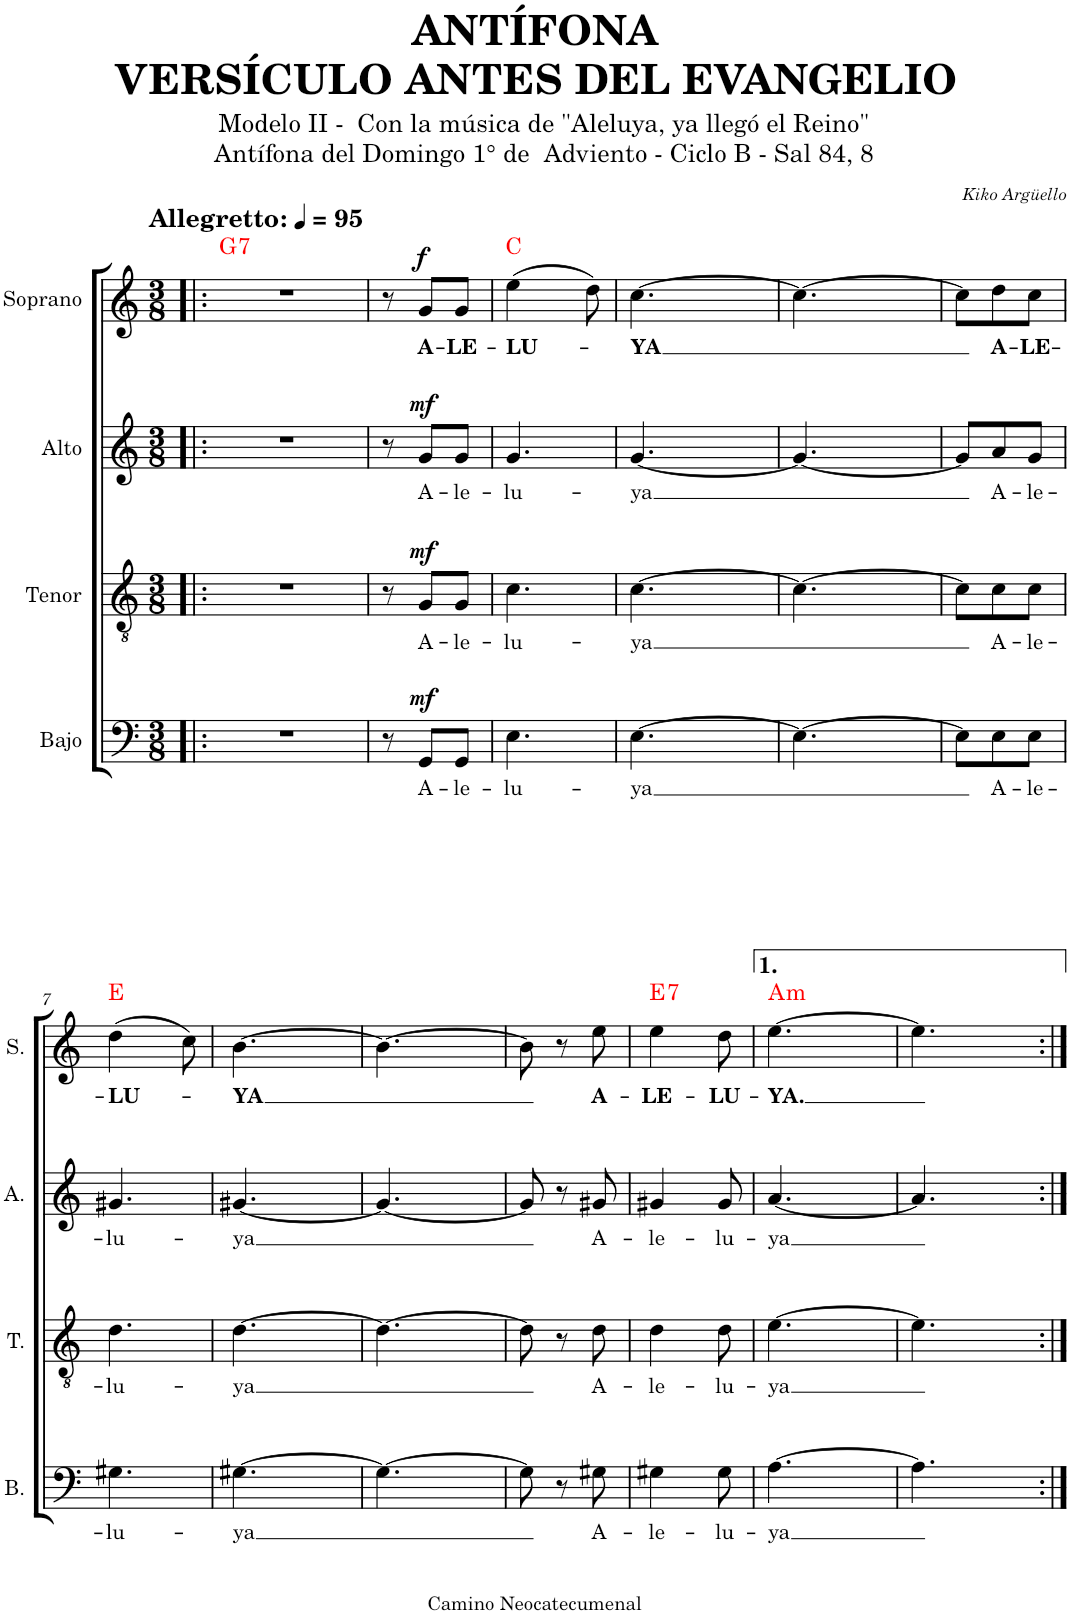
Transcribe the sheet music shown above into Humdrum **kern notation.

**kern	**dynam	**harte	**kern	**text	**dynam	**kern	**text	**dynam	**kern	**text	**dynam	**kern	**text	**dynam	**harte
*part5	*part5	*part5	*part4	*part4	*part4	*part3	*part3	*part3	*part2	*part2	*part2	*part1	*part1	*part1	*part1
*staff5	*staff5	*	*staff4	*staff4	*staff4	*staff3	*staff3	*staff3	*staff2	*staff2	*staff2	*staff1	*staff1	*staff1	*
*I"Guitarra clásica	*	*	*I"Bajo	*	*	*I"Tenor	*	*	*I"Alto	*	*	*I"Soprano	*	*	*
*I'Guit.	*	*	*I'B.	*	*	*I'T.	*	*	*I'A.	*	*	*I'S.	*	*	*
*stria5	*	*	*	*	*	*	*	*	*	*	*	*	*	*	*
*clefGv2	*	*	*clefF4	*	*	*clefGv2	*	*	*clefG2	*	*	*clefG2	*	*	*
*k[]	*	*	*k[]	*	*	*k[]	*	*	*k[]	*	*	*k[]	*	*	*
*M3/8	*	*	*M3/8	*	*	*M3/8	*	*	*M3/8	*	*	*M3/8	*	*	*
*MM95	*	*	*MM95	*	*	*MM95	*	*	*MM95	*	*	*MM95	*	*	*
=1!|:	=1!|:	=1!|:	=1!|:	=1!|:	=1!|:	=1!|:	=1!|:	=1!|:	=1!|:	=1!|:	=1!|:	=1!|:	=1!|:	=1!|:	=1!|:
!	!	!	!	!	!	!	!	!	!	!	!	!LO:TX:a:B:t=Allegretto&colon;	!	!	!
!	!LO:DY:b	!LO:H:kt=7	!	!	!	!	!	!	!	!	!	!	!	!	!LO:H:kt=7
8GG/ 8BB/ 8D/ 8G/ 8B/ 8f/L	pp	G:7	4.r	.	.	4.r	.	.	4.r	.	.	4.r	.	.	G:7
16GG/ 16BB/ 16D/ 16G/ 16B/ 16f/L	.	.	.	.	.	.	.	.	.	.	.	.	.	.	.
16GG/ 16BB/ 16D/ 16G/ 16B/ 16f/	.	.	.	.	.	.	.	.	.	.	.	.	.	.	.
16GG/ 16BB/ 16D/ 16G/ 16B/ 16f/	.	.	.	.	.	.	.	.	.	.	.	.	.	.	.
16GG/ 16BB/ 16D/ 16G/ 16B/ 16f/JJ	.	.	.	.	.	.	.	.	.	.	.	.	.	.	.
=2	=2	=2	=2	=2	=2	=2	=2	=2	=2	=2	=2	=2	=2	=2	=2
8GG/ 8BB/ 8D/ 8G/ 8B/ 8f/L	.	.	8r	.	.	8r	.	.	8r	.	.	8r	.	.	.
!	!	!	!	!LO:LY:b	!LO:DY:a	!	!LO:LY:b	!LO:DY:a	!	!LO:LY:b	!LO:DY:a	!	!LO:LY:b	!LO:DY:a	!
16GG/ 16BB/ 16D/ 16G/ 16B/ 16f/L	.	.	8GG/L	A-	mf	8G/L	A-	mf	8g/L	A-	mf	8g/L	A-	f	.
16GG/ 16BB/ 16D/ 16G/ 16B/ 16f/	.	.	.	.	.	.	.	.	.	.	.	.	.	.	.
!	!	!	!	!LO:LY:b	!	!	!LO:LY:b	!	!	!LO:LY:b	!	!	!LO:LY:b	!	!
16GG/ 16BB/ 16D/ 16G/ 16B/ 16f/	.	.	8GG/J	-le-	.	8G/J	-le-	.	8g/J	-le-	.	8g/J	-LE-	.	.
16GG/ 16BB/ 16D/ 16G/ 16B/ 16f/JJ	.	.	.	.	.	.	.	.	.	.	.	.	.	.	.
=3	=3	=3	=3	=3	=3	=3	=3	=3	=3	=3	=3	=3	=3	=3	=3
!	!	!	!	!LO:LY:b	!	!	!LO:LY:b	!	!	!LO:LY:b	!	!	!LO:LY:b	!	!
8GG/ 8C/ 8E/ 8G/ 8c/ 8e/L	.	C:maj	4.E\	-lu-	.	4.c\	-lu-	.	4.g/	-lu-	.	(4ee\	-LU-	.	C:maj
16GG/ 16C/ 16E/ 16G/ 16c/ 16e/L	.	.	.	.	.	.	.	.	.	.	.	.	.	.	.
16GG/ 16C/ 16E/ 16G/ 16c/ 16e/	.	.	.	.	.	.	.	.	.	.	.	.	.	.	.
16GG/ 16C/ 16E/ 16G/ 16c/ 16e/	.	.	.	.	.	.	.	.	.	.	.	8dd\)	.	.	.
16GG/ 16C/ 16E/ 16G/ 16c/ 16e/JJ	.	.	.	.	.	.	.	.	.	.	.	.	.	.	.
=4	=4	=4	=4	=4	=4	=4	=4	=4	=4	=4	=4	=4	=4	=4	=4
!	!	!	!	!LO:LY:b	!	!	!LO:LY:b	!	!	!LO:LY:b	!	!	!LO:LY:b	!	!
8GG/ 8C/ 8E/ 8G/ 8c/ 8e/L	.	.	[4.E\	-ya	.	[4.c\	-ya	.	[4.g/	-ya	.	[4.cc\	-YA	.	.
16GG/ 16C/ 16E/ 16G/ 16c/ 16e/L	.	.	.	.	.	.	.	.	.	.	.	.	.	.	.
16GG/ 16C/ 16E/ 16G/ 16c/ 16e/	.	.	.	.	.	.	.	.	.	.	.	.	.	.	.
16GG/ 16C/ 16E/ 16G/ 16c/ 16e/	.	.	.	.	.	.	.	.	.	.	.	.	.	.	.
16GG/ 16C/ 16E/ 16G/ 16c/ 16e/JJ	.	.	.	.	.	.	.	.	.	.	.	.	.	.	.
=5	=5	=5	=5	=5	=5	=5	=5	=5	=5	=5	=5	=5	=5	=5	=5
8GG/ 8C/ 8E/ 8G/ 8c/ 8e/L	.	.	4.E\_	.	.	4.c\_	.	.	4.g/_	.	.	4.cc\_	.	.	.
16GG/ 16C/ 16E/ 16G/ 16c/ 16e/L	.	.	.	.	.	.	.	.	.	.	.	.	.	.	.
16GG/ 16C/ 16E/ 16G/ 16c/ 16e/	.	.	.	.	.	.	.	.	.	.	.	.	.	.	.
16GG/ 16C/ 16E/ 16G/ 16c/ 16e/	.	.	.	.	.	.	.	.	.	.	.	.	.	.	.
16GG/ 16C/ 16E/ 16G/ 16c/ 16e/JJ	.	.	.	.	.	.	.	.	.	.	.	.	.	.	.
=6	=6	=6	=6	=6	=6	=6	=6	=6	=6	=6	=6	=6	=6	=6	=6
8GG/ 8C/ 8E/ 8G/ 8c/ 8e/L	.	.	8E\L]	.	.	8c\L]	.	.	8g/L]	.	.	8cc\L]	.	.	.
!	!	!	!	!LO:LY:b	!	!	!LO:LY:b	!	!	!LO:LY:b	!	!	!LO:LY:b	!	!
16GG/ 16C/ 16E/ 16G/ 16c/ 16e/L	.	.	8E\	A-	.	8c\	A-	.	8a/	A-	.	8dd\	A-	.	.
16GG/ 16C/ 16E/ 16G/ 16c/ 16e/	.	.	.	.	.	.	.	.	.	.	.	.	.	.	.
!	!	!	!	!LO:LY:b	!	!	!LO:LY:b	!	!	!LO:LY:b	!	!	!LO:LY:b	!	!
16GG/ 16C/ 16E/ 16G/ 16c/ 16e/	.	.	8E\J	-le-	.	8c\J	-le-	.	8g/J	-le-	.	8cc\J	-LE-	.	.
16GG/ 16C/ 16E/ 16G/ 16c/ 16e/JJ	.	.	.	.	.	.	.	.	.	.	.	.	.	.	.
!!LO:LB:g=z
=7	=7	=7	=7	=7	=7	=7	=7	=7	=7	=7	=7	=7	=7	=7	=7
!	!	!	!	!LO:LY:b	!	!	!LO:LY:b	!	!	!LO:LY:b	!	!	!LO:LY:b	!	!
8EE/ 8BB/ 8E/ 8G#X/ 8B/ 8e/L	.	E:maj	4.G#X\	-lu-	.	4.d\	-lu-	.	4.g#X/	-lu-	.	(4dd\	-LU-	.	E:maj
16EE/ 16BB/ 16E/ 16G#/ 16B/ 16e/L	.	.	.	.	.	.	.	.	.	.	.	.	.	.	.
16EE/ 16BB/ 16E/ 16G#/ 16B/ 16e/	.	.	.	.	.	.	.	.	.	.	.	.	.	.	.
16EE/ 16BB/ 16E/ 16G#/ 16B/ 16e/	.	.	.	.	.	.	.	.	.	.	.	8cc\)	.	.	.
16EE/ 16BB/ 16E/ 16G#/ 16B/ 16e/JJ	.	.	.	.	.	.	.	.	.	.	.	.	.	.	.
=8	=8	=8	=8	=8	=8	=8	=8	=8	=8	=8	=8	=8	=8	=8	=8
!	!	!	!	!LO:LY:b	!	!	!LO:LY:b	!	!	!LO:LY:b	!	!	!LO:LY:b	!	!
8EE/ 8BB/ 8E/ 8G#X/ 8B/ 8e/L	.	.	[4.G#X\	-ya	.	[4.d\	-ya	.	[4.g#X/	-ya	.	[4.b\	-YA	.	.
16EE/ 16BB/ 16E/ 16G#/ 16B/ 16e/L	.	.	.	.	.	.	.	.	.	.	.	.	.	.	.
16EE/ 16BB/ 16E/ 16G#/ 16B/ 16e/	.	.	.	.	.	.	.	.	.	.	.	.	.	.	.
16EE/ 16BB/ 16E/ 16G#/ 16B/ 16e/	.	.	.	.	.	.	.	.	.	.	.	.	.	.	.
16EE/ 16BB/ 16E/ 16G#/ 16B/ 16e/JJ	.	.	.	.	.	.	.	.	.	.	.	.	.	.	.
=9	=9	=9	=9	=9	=9	=9	=9	=9	=9	=9	=9	=9	=9	=9	=9
8EE/ 8BB/ 8E/ 8G#X/ 8B/ 8e/L	.	.	4.G#\_	.	.	4.d\_	.	.	4.g#/_	.	.	4.b\_	.	.	.
16EE/ 16BB/ 16E/ 16G#/ 16B/ 16e/L	.	.	.	.	.	.	.	.	.	.	.	.	.	.	.
16EE/ 16BB/ 16E/ 16G#/ 16B/ 16e/	.	.	.	.	.	.	.	.	.	.	.	.	.	.	.
16EE/ 16BB/ 16E/ 16G#/ 16B/ 16e/	.	.	.	.	.	.	.	.	.	.	.	.	.	.	.
16EE/ 16BB/ 16E/ 16G#/ 16B/ 16e/JJ	.	.	.	.	.	.	.	.	.	.	.	.	.	.	.
=10	=10	=10	=10	=10	=10	=10	=10	=10	=10	=10	=10	=10	=10	=10	=10
8EE/ 8BB/ 8E/ 8G#X/ 8B/ 8e/L	.	.	8G#\]	.	.	8d\]	.	.	8g#/]	.	.	8b\]	.	.	.
16EE/ 16BB/ 16E/ 16G#/ 16B/ 16e/L	.	.	8r	.	.	8r	.	.	8r	.	.	8r	.	.	.
16EE/ 16BB/ 16E/ 16G#/ 16B/ 16e/	.	.	.	.	.	.	.	.	.	.	.	.	.	.	.
!	!	!	!	!LO:LY:b	!	!	!LO:LY:b	!	!	!LO:LY:b	!	!	!LO:LY:b	!	!
16EE/ 16BB/ 16E/ 16G#/ 16B/ 16e/	.	.	8G#X\	A-	.	8d\	A-	.	8g#X/	A-	.	8ee\	A-	.	.
16EE/ 16BB/ 16E/ 16G#/ 16B/ 16e/JJ	.	.	.	.	.	.	.	.	.	.	.	.	.	.	.
=11	=11	=11	=11	=11	=11	=11	=11	=11	=11	=11	=11	=11	=11	=11	=11
!	!	!	!	!LO:LY:b	!	!	!LO:LY:b	!	!	!LO:LY:b	!	!	!LO:LY:b	!	!LO:H:kt=7
8EE/ 8BB/ 8E/ 8G#X/ 8B/ 8e/L	.	.	4G#X\	-le-	.	4d\	-le-	.	4g#X/	-le-	.	4ee\	-LE-	.	E:7
16EE/ 16BB/ 16E/ 16G#/ 16B/ 16e/L	.	.	.	.	.	.	.	.	.	.	.	.	.	.	.
16EE/ 16BB/ 16E/ 16G#/ 16B/ 16e/	.	.	.	.	.	.	.	.	.	.	.	.	.	.	.
!	!	!	!	!LO:LY:b	!	!	!LO:LY:b	!	!	!LO:LY:b	!	!	!LO:LY:b	!	!
16EE/ 16BB/ 16E/ 16G#/ 16B/ 16e/	.	.	8G#\	-lu-	.	8d\	-lu-	.	8g#/	-lu-	.	8dd\	-LU-	.	.
16EE/ 16BB/ 16E/ 16G#/ 16B/ 16e/JJ	.	.	.	.	.	.	.	.	.	.	.	.	.	.	.
=12	=12	=12	=12	=12	=12	=12	=12	=12	=12	=12	=12	=12	=12	=12	=12
!	!	!LO:H:kt=m	!	!LO:LY:b	!	!	!LO:LY:b	!	!	!LO:LY:b	!	!	!LO:LY:b	!	!LO:H:kt=m
8AA/ 8E/ 8A/ 8c/ 8e/L	.	A:min	[4.A\	-ya	.	[4.e\	-ya	.	[4.a/	-ya	.	[4.ee\	-YA.	.	A:min
16AA/ 16E/ 16A/ 16c/ 16e/L	.	.	.	.	.	.	.	.	.	.	.	.	.	.	.
16AA/ 16E/ 16A/ 16c/ 16e/	.	.	.	.	.	.	.	.	.	.	.	.	.	.	.
16AA/ 16E/ 16A/ 16c/ 16e/	.	.	.	.	.	.	.	.	.	.	.	.	.	.	.
16AA/ 16E/ 16A/ 16c/ 16e/JJ	.	.	.	.	.	.	.	.	.	.	.	.	.	.	.
=13	=13	=13	=13	=13	=13	=13	=13	=13	=13	=13	=13	=13	=13	=13	=13
8AA/ 8E/ 8A/ 8c/ 8e/L	.	.	4.A\]	.	.	4.e\]	.	.	4.a/]	.	.	4.ee\]	.	.	.
16AA/ 16E/ 16A/ 16c/ 16e/L	.	.	.	.	.	.	.	.	.	.	.	.	.	.	.
16AA/ 16E/ 16A/ 16c/ 16e/	.	.	.	.	.	.	.	.	.	.	.	.	.	.	.
16AA/ 16E/ 16A/ 16c/ 16e/	.	.	.	.	.	.	.	.	.	.	.	.	.	.	.
16AA/ 16E/ 16A/ 16c/ 16e/JJ	.	.	.	.	.	.	.	.	.	.	.	.	.	.	.
=:|!	=:|!	=:|!	=:|!	=:|!	=:|!	=:|!	=:|!	=:|!	=:|!	=:|!	=:|!	=:|!	=:|!	=:|!	=:|!
*-	*-	*-	*-	*-	*-	*-	*-	*-	*-	*-	*-	*-	*-	*-	*-
